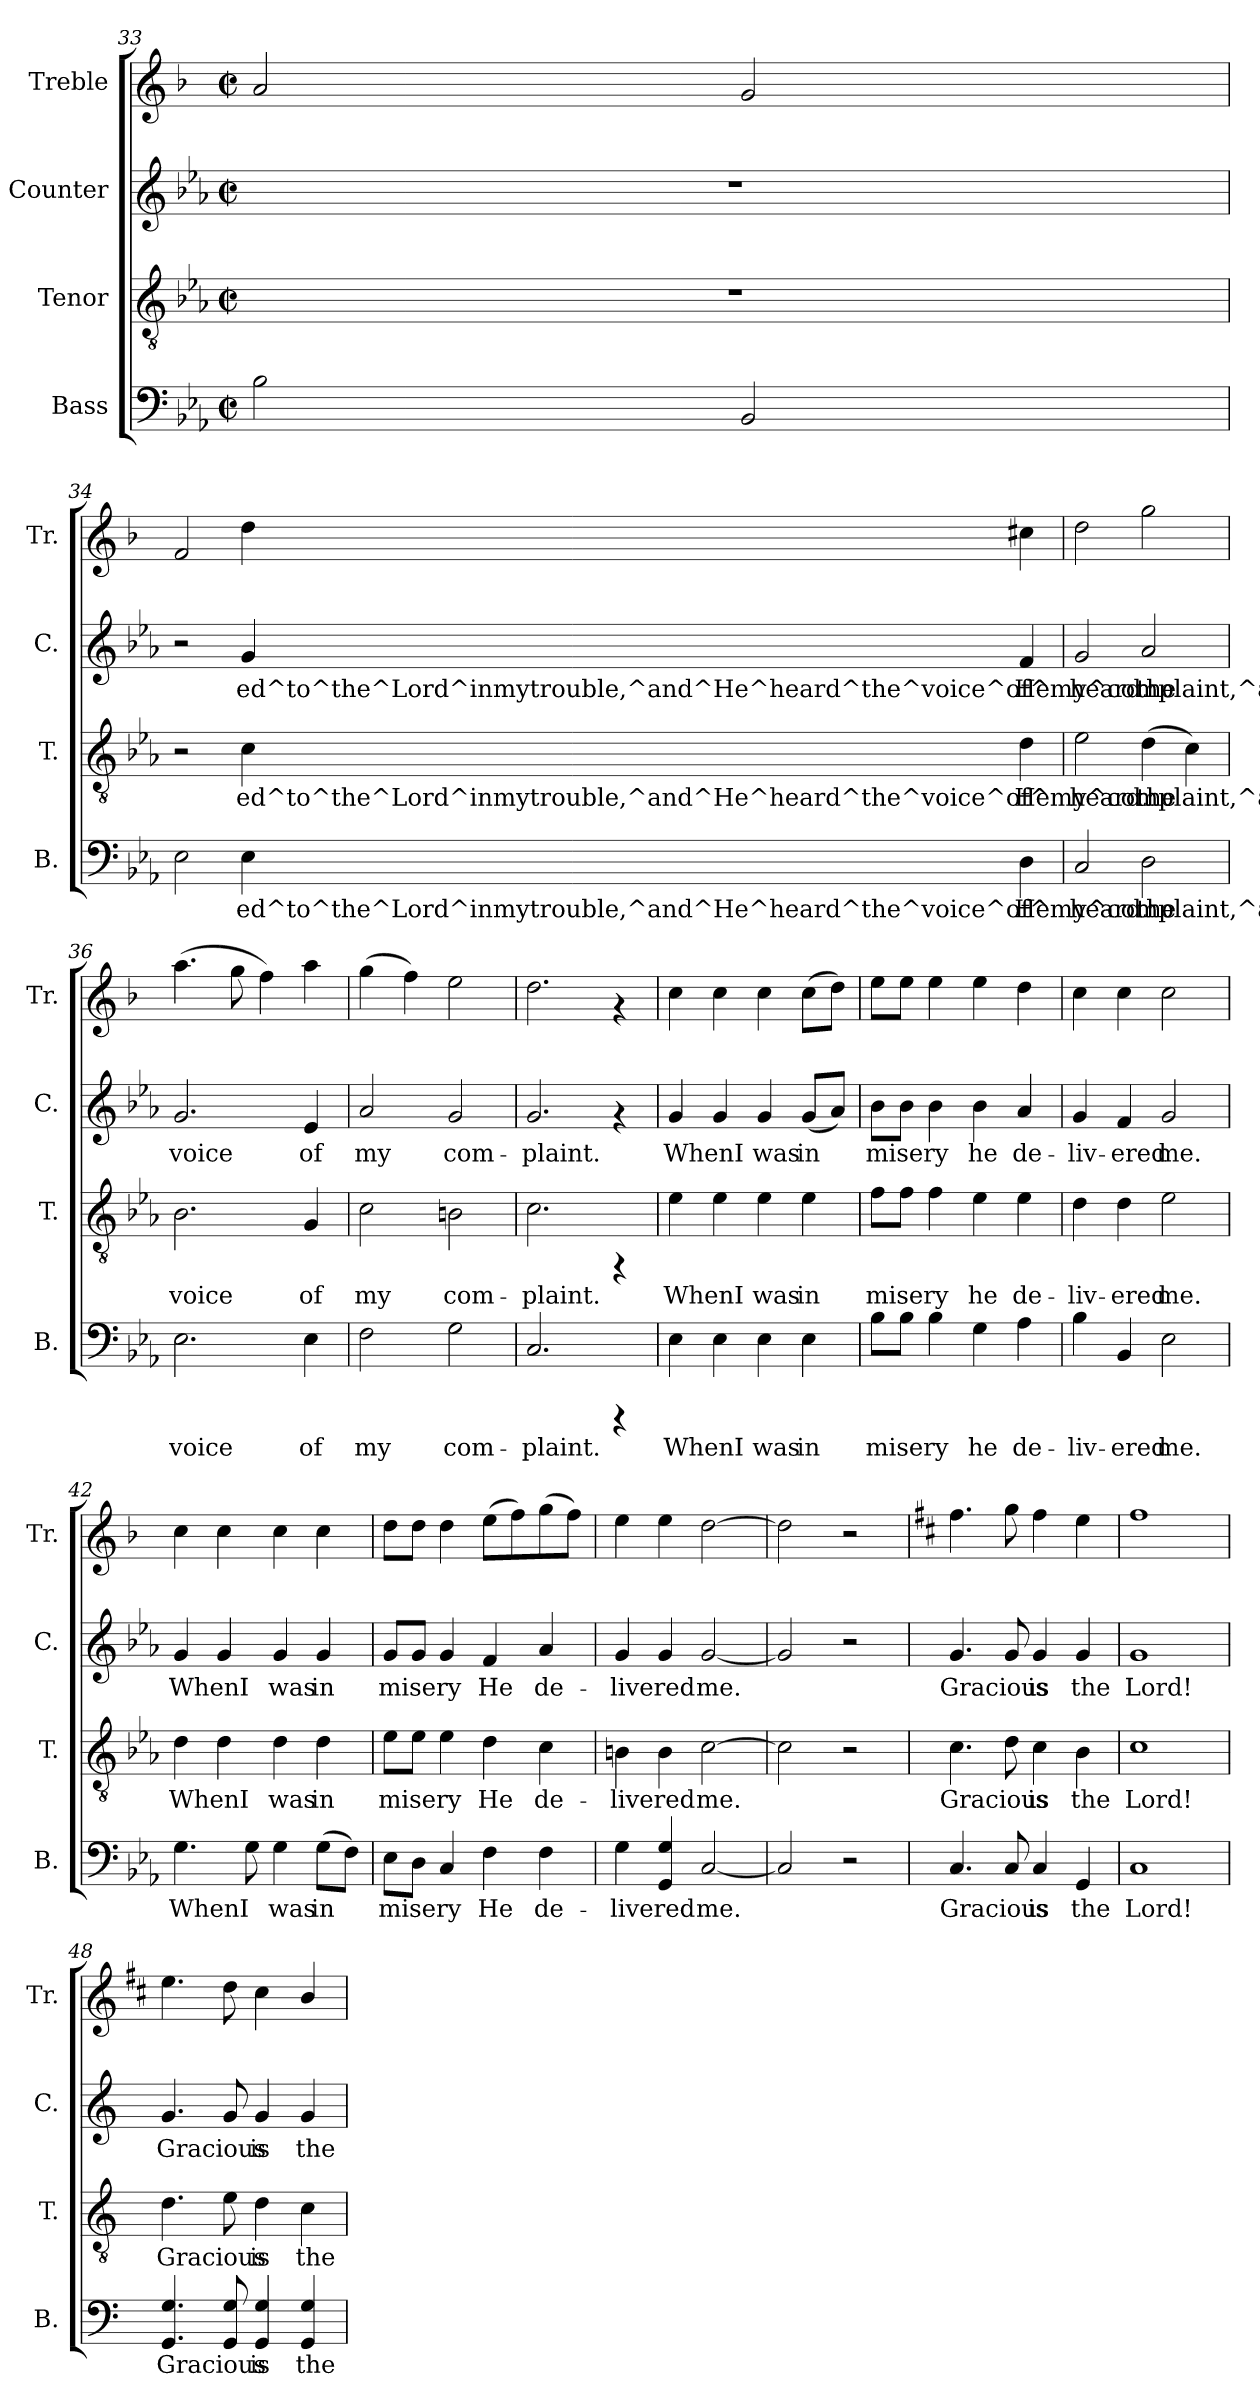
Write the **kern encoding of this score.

**kern	**text	**kern	**text	**kern	**text	**kern
*part4	*part4	*part3	*part3	*part2	*part2	*part1
*staff4	*staff4	*staff3	*staff3	*staff2	*staff2	*staff1
*I"Bass	*	*I"Tenor	*	*I"Counter	*	*I"Treble
*I'B.	*	*I'T.	*	*I'C.	*	*I'Tr.
*clefF4	*	*clefGv2	*	*clefG2	*	*clefG2
*	*	*	*	*	*	*ITrd1c2
*k[b-e-a-]	*	*k[b-e-a-]	*	*k[b-e-a-]	*	*k[b-e-a-]
*E-:	*	*E-:	*	*E-:	*	*E-:
*M2/2	*	*M2/2	*	*M2/2	*	*M2/2
*met(c|)	*	*met(c|)	*	*met(c|)	*	*met(c|)
=33	=33	=33	=33	=33	=33	=33
!	!LO:LY:a	!	!	!	!	!
2B-\	.	1r	.	1r	.	2g/
!	!LO:LY:a	!	!	!	!	!
2BB-/	.	.	.	.	.	2f/
=34	=34	=34	=34	=34	=34	=34
!	!LO:LY:a	!	!	!	!	!
2E-\	.	2r	.	2r	.	2e-/
!	!LO:LY:a	!	!LO:LY:a	!	!LO:LY:b	!
4E-\	ed^to^the^Lord^inmytrouble,^and^He^heard^the^voice^of^my^complaint,^and	4c\	ed^to^the^Lord^inmytrouble,^and^He^heard^the^voice^of^my^complaint,^and	4g/	ed^to^the^Lord^inmytrouble,^and^He^heard^the^voice^of^my^complaint,^and	4cc\
!	!LO:LY:a	!	!LO:LY:a	!	!LO:LY:b	!
4D\	He	4d\	He	4f/	He	4bn\
=35	=35	=35	=35	=35	=35	=35
!	!LO:LY:a	!	!LO:LY:a	!	!LO:LY:b	!
2C/	heard	2e-\	heard	2g/	heard	2cc\
!	!LO:LY:a	!	!LO:LY:a	!	!LO:LY:b	!
2D\	the	(>4d\	the	2a-/	the	2ff\
!	!	!	!LO:LY:a	!	!	!
.	.	4c\)	.	.	.	.
=36	=36	=36	=36	=36	=36	=36
!	!LO:LY:a	!	!LO:LY:a	!	!LO:LY:b	!
2.E-\	voice	2.B-\	voice	2.g/	voice	(>4.gg\
.	.	.	.	.	.	8ff\
.	.	.	.	.	.	4ee-\)
!	!LO:LY:a	!	!LO:LY:a	!	!LO:LY:b	!
4E-\	of	4G/	of	4e-/	of	4gg\
!!LO:LB:g=z
=37	=37	=37	=37	=37	=37	=37
!	!LO:LY:a	!	!LO:LY:a	!	!LO:LY:b	!
2F\	my	2c\	my	2a-/	my	(>4ff\
.	.	.	.	.	.	4ee-\)
!	!LO:LY:a	!	!LO:LY:a	!	!LO:LY:b	!
2G\	com-	2Bn\	com-	2g/	com-	2dd\
=38	=38	=38	=38	=38	=38	=38
!	!LO:LY:a	!	!LO:LY:a	!	!LO:LY:b	!
2.C/	-plaint.	2.c\	-plaint.	2.g/	-plaint.	2.cc\
4rCCC	.	4rFF	.	4rf	.	4rf
=39	=39	=39	=39	=39	=39	=39
!	!LO:LY:a	!	!LO:LY:a	!	!LO:LY:b	!
4E-\	WhenI	4e-\	WhenI	4g/	WhenI	4b-\
!	!LO:LY:a	!	!LO:LY:a	!	!LO:LY:b	!
4E-\	.	4e-\	.	4g/	.	4b-\
!	!LO:LY:a	!	!LO:LY:a	!	!LO:LY:b	!
4E-\	was	4e-\	was	4g/	was	4b-\
!	!LO:LY:a	!	!LO:LY:a	!	!LO:LY:b	!
4E-\	in	4e-\	in	(<8g/L	in	(>8b-\L
!	!	!	!	!	!LO:LY:b	!
.	.	.	.	8a-/J)	.	8cc\J)
=40	=40	=40	=40	=40	=40	=40
!	!LO:LY:a	!	!LO:LY:a	!	!LO:LY:b	!
8B-\L	misery	8f\L	misery	8b-\L	misery	8dd\L
!	!LO:LY:a	!	!LO:LY:a	!	!LO:LY:b	!
8B-\J	.	8f\J	.	8b-\J	.	8dd\J
!	!LO:LY:a	!	!LO:LY:a	!	!LO:LY:b	!
4B-\	.	4f\	.	4b-\	.	4dd\
!	!LO:LY:a	!	!LO:LY:a	!	!LO:LY:b	!
4G\	he	4e-\	he	4b-\	he	4dd\
!	!LO:LY:a	!	!LO:LY:a	!	!LO:LY:b	!
4A-\	de-	4e-\	de-	4a-/	de-	4cc\
=41	=41	=41	=41	=41	=41	=41
!	!LO:LY:a	!	!LO:LY:a	!	!LO:LY:b	!
4B-\	-liv-	4d\	-liv-	4g/	-liv-	4b-\
!	!LO:LY:a	!	!LO:LY:a	!	!LO:LY:b	!
4BB-/	-ered	4d\	-ered	4f/	-ered	4b-\
!	!LO:LY:a	!	!LO:LY:a	!	!LO:LY:b	!
2E-\	me.	2e-\	me.	2g/	me.	2b-\
=42	=42	=42	=42	=42	=42	=42
!	!LO:LY:a	!	!LO:LY:a	!	!LO:LY:b	!
4.G\	WhenI	4d\	WhenI	4g/	WhenI	4b-\
!	!	!	!LO:LY:a	!	!LO:LY:b	!
.	.	4d\	.	4g/	.	4b-\
!	!LO:LY:a	!	!	!	!	!
8G\	.	.	.	.	.	.
!	!LO:LY:a	!	!LO:LY:a	!	!LO:LY:b	!
4G\	was	4d\	was	4g/	was	4b-\
!	!LO:LY:a	!	!LO:LY:a	!	!LO:LY:b	!
(>8G\L	in	4d\	in	4g/	in	4b-\
!	!LO:LY:a	!	!	!	!	!
8F\J)	.	.	.	.	.	.
=43	=43	=43	=43	=43	=43	=43
!	!LO:LY:a	!	!LO:LY:a	!	!LO:LY:b	!
8E-\L	misery	8e-\L	misery	8g/L	misery	8cc\L
!	!LO:LY:a	!	!LO:LY:a	!	!LO:LY:b	!
8D\J	.	8e-\J	.	8g/J	.	8cc\J
!	!LO:LY:a	!	!LO:LY:a	!	!LO:LY:b	!
4C/	.	4e-\	.	4g/	.	4cc\
!	!LO:LY:a	!	!LO:LY:a	!	!LO:LY:b	!
4F\	He	4d\	He	4f/	He	(>8dd\L
.	.	.	.	.	.	8ee-\)
!	!LO:LY:a	!	!LO:LY:a	!	!LO:LY:b	!
4F\	de-	4c\	de-	4a-/	de-	(>8ff\
.	.	.	.	.	.	8ee-\J)
!!LO:LB:g=z
=44	=44	=44	=44	=44	=44	=44
!	!LO:LY:a	!	!LO:LY:a	!	!LO:LY:b	!
4G\	-livered	4Bn\	-livered	4g/	-livered	4dd\
!	!LO:LY:a	!	!LO:LY:a	!	!LO:LY:b	!
4G/ 4GG/	.	4B\	.	4g/	.	4dd\
!	!LO:LY:a	!	!LO:LY:a	!	!LO:LY:b	!
[<2C/	me.-	[>2c\	me.-	[<2g/	me.-	[>2cc\
=45	=45	=45	=45	=45	=45	=45
!	!LO:LY:a	!	!LO:LY:a	!	!LO:LY:b	!
2C/]	--	2c\]	--	2g/]	--	2cc\]
2r	.	2r	.	2r	.	2r
=46	=46	=46	=46	=46	=46	=46
*k[]	*	*k[]	*	*k[]	*	*k[]
*C:	*	*C:	*	*C:	*	*C:
!	!LO:LY:a	!	!LO:LY:a	!	!LO:LY:b	!
4.C/	-Gracious	4.c\	-Gracious	4.g/	-Gracious	4.ee\
!	!LO:LY:a	!	!LO:LY:a	!	!LO:LY:b	!
8C/	.	8d\	.	8g/	.	8ff\
!	!LO:LY:a	!	!LO:LY:a	!	!LO:LY:b	!
4C/	is	4c\	is	4g/	is	4ee\
!	!LO:LY:a	!	!LO:LY:a	!	!LO:LY:b	!
4GG/	the	4B\	the	4g/	the	4dd\
=47	=47	=47	=47	=47	=47	=47
!	!LO:LY:a	!	!LO:LY:a	!	!LO:LY:b	!
1C	Lord!	1c	Lord!	1g	Lord!	1ee
=48	=48	=48	=48	=48	=48	=48
!	!LO:LY:a	!	!LO:LY:a	!	!LO:LY:b	!
4.G/ 4.GG/	Gracious	4.d\	Gracious	4.g/	Gracious	4.dd\
!	!LO:LY:a	!	!LO:LY:a	!	!LO:LY:b	!
8G/ 8GG/	.	8e\	.	8g/	.	8cc\
!	!LO:LY:a	!	!LO:LY:a	!	!LO:LY:b	!
4G/ 4GG/	is	4d\	is	4g/	is	4b\
!	!LO:LY:a	!	!LO:LY:a	!	!LO:LY:b	!
4G/ 4GG/	the	4c\	the	4g/	the	4a/
=	=	=	=	=	=	=
*-	*-	*-	*-	*-	*-	*-
